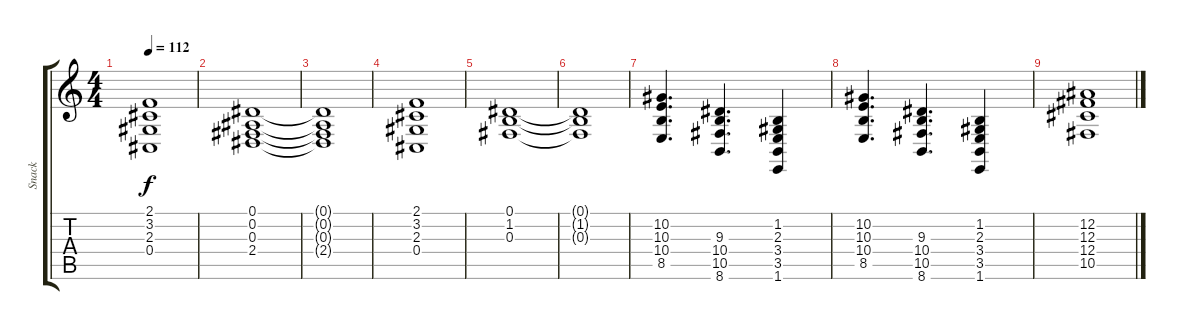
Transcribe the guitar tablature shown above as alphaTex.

\track ("Snack" "Snack") {instrument drawbarorgan}
\staff {score tabs}
\tuning (Eb4 Bb3 Gb3 Db3 Ab2 Eb2) {hide}
\ts (4 4)
\tempo 112
\clef g2
\ks c
(2.1 3.2 2.3 0.4).1{dy f} |
(0.1 0.2 0.3 2.4).1 |
(0.1{t} 0.2{t} 0.3{t} 2.4{t}).1 |
(2.1 3.2 2.3 0.4).1 |
(0.1 1.2 0.3).1 |
(0.1{t} 1.2{t} 0.3{t}).1 |
(10.2 10.3 10.4 8.5).4{d volume 8 instrument acousticgrandpiano} (9.3 10.4 10.5 8.6).4{d} (1.2 2.3 3.4 3.5 1.6).4{volume 8 instrument acousticgrandpiano} |
(10.2 10.3 10.4 8.5).4{d volume 8 instrument acousticgrandpiano} (9.3 10.4 10.5 8.6).4{d} (1.2 2.3 3.4 3.5 1.6).4{volume 8 instrument acousticgrandpiano} |
(12.2 12.3 12.4 10.5).1
